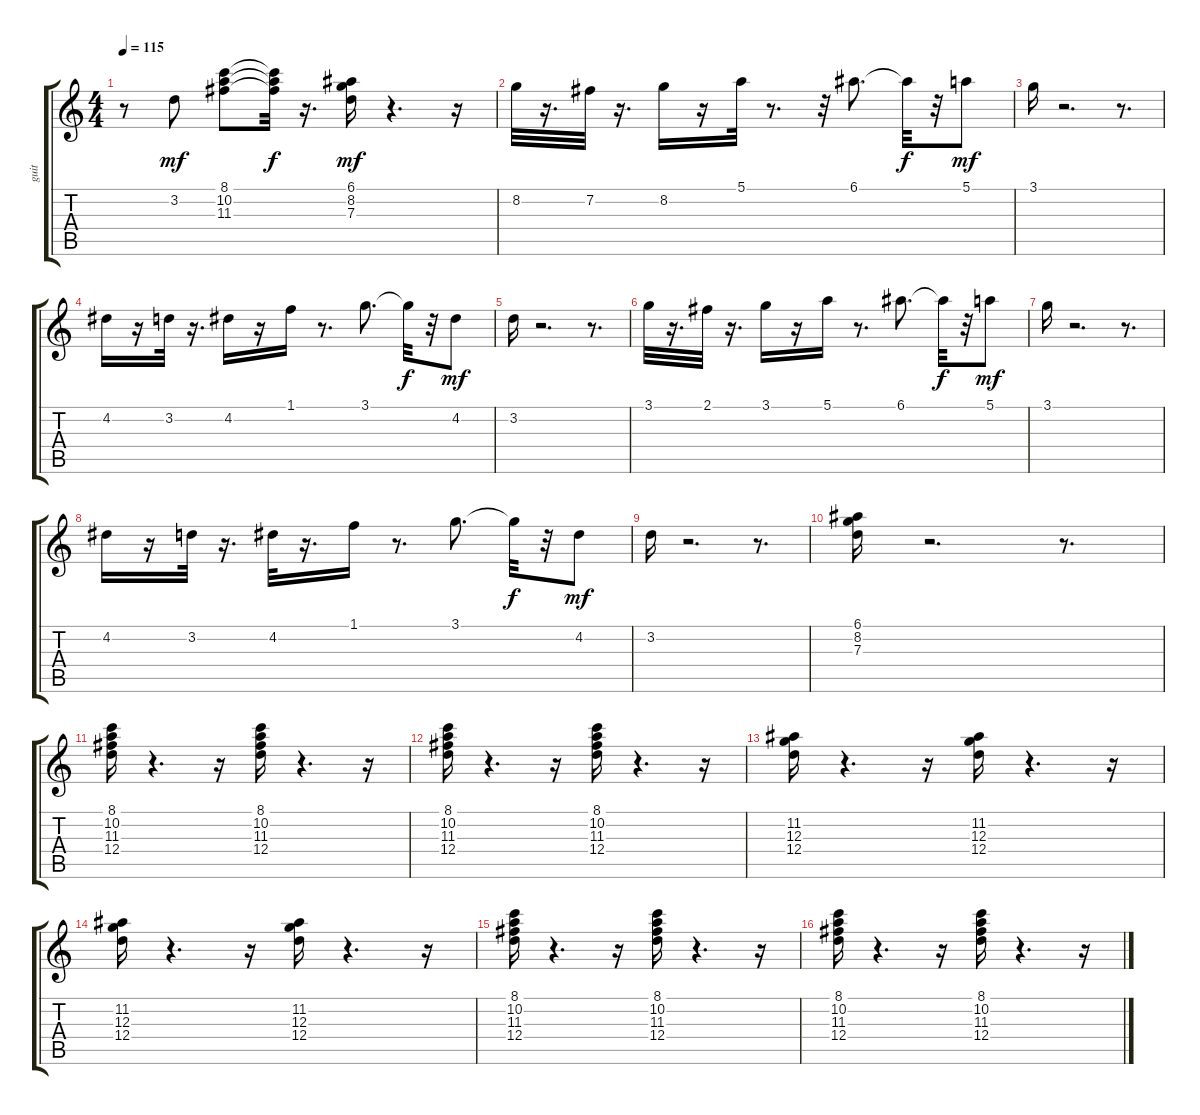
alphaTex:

\track ("guit" "guit") {instrument acousticguitarnylon}
\staff {score tabs}
\tuning (E4 B3 G3 D3 A2 E2) {hide}
\ts (4 4)
\tempo 115
\clef g2
\ks c
r.8{dy f} 3.2.8{dy mf} (8.1 10.2 11.3).8 (8.1{t} 10.2{t} 11.3{t}).32{dy f} r.16{d} (6.1 8.2 7.3).16{dy mf} r.4{d} r.16 |
8.2.32 r.16{d} 7.2.32 r.16{d} 8.2.16 r.16 5.1.32 r.8{d} r.32 6.1.8{d} 6.1{t}.32{dy f} r.32 5.1.8{dy mf} |
3.1.16 r.2{d} r.8{d} |
4.2.16 r.16 3.2.32 r.16{d} 4.2.16 r.16 1.1.16 r.8{d} 3.1.8{d} 3.1{t}.32{dy f} r.32 4.2.8{dy mf} |
3.2.16 r.2{d} r.8{d} |
3.1.32 r.16{d} 2.1.32 r.16{d} 3.1.16 r.16 5.1.16 r.8{d} 6.1.8{d} 6.1{t}.32{dy f} r.32 5.1.8{dy mf} |
3.1.16 r.2{d} r.8{d} |
4.2.16 r.16 3.2.32 r.16{d} 4.2.32 r.16{d} 1.1.16 r.8{d} 3.1.8{d} 3.1{t}.32{dy f} r.32 4.2.8{dy mf} |
3.2.16 r.2{d} r.8{d} |
(6.1 8.2 7.3).16 r.2{d} r.8{d} |
(8.1 10.2 11.3 12.4).16 r.4{d} r.16 (8.1 10.2 11.3 12.4).16 r.4{d} r.16 |
(8.1 10.2 11.3 12.4).16 r.4{d} r.16 (8.1 10.2 11.3 12.4).16 r.4{d} r.16 |
(11.2 12.3 12.4).16 r.4{d} r.16 (11.2 12.3 12.4).16 r.4{d} r.16 |
(11.2 12.3 12.4).16 r.4{d} r.16 (11.2 12.3 12.4).16 r.4{d} r.16 |
(8.1 10.2 11.3 12.4).16 r.4{d} r.16 (8.1 10.2 11.3 12.4).16 r.4{d} r.16 |
(8.1 10.2 11.3 12.4).16 r.4{d} r.16 (8.1 10.2 11.3 12.4).16 r.4{d} r.16
